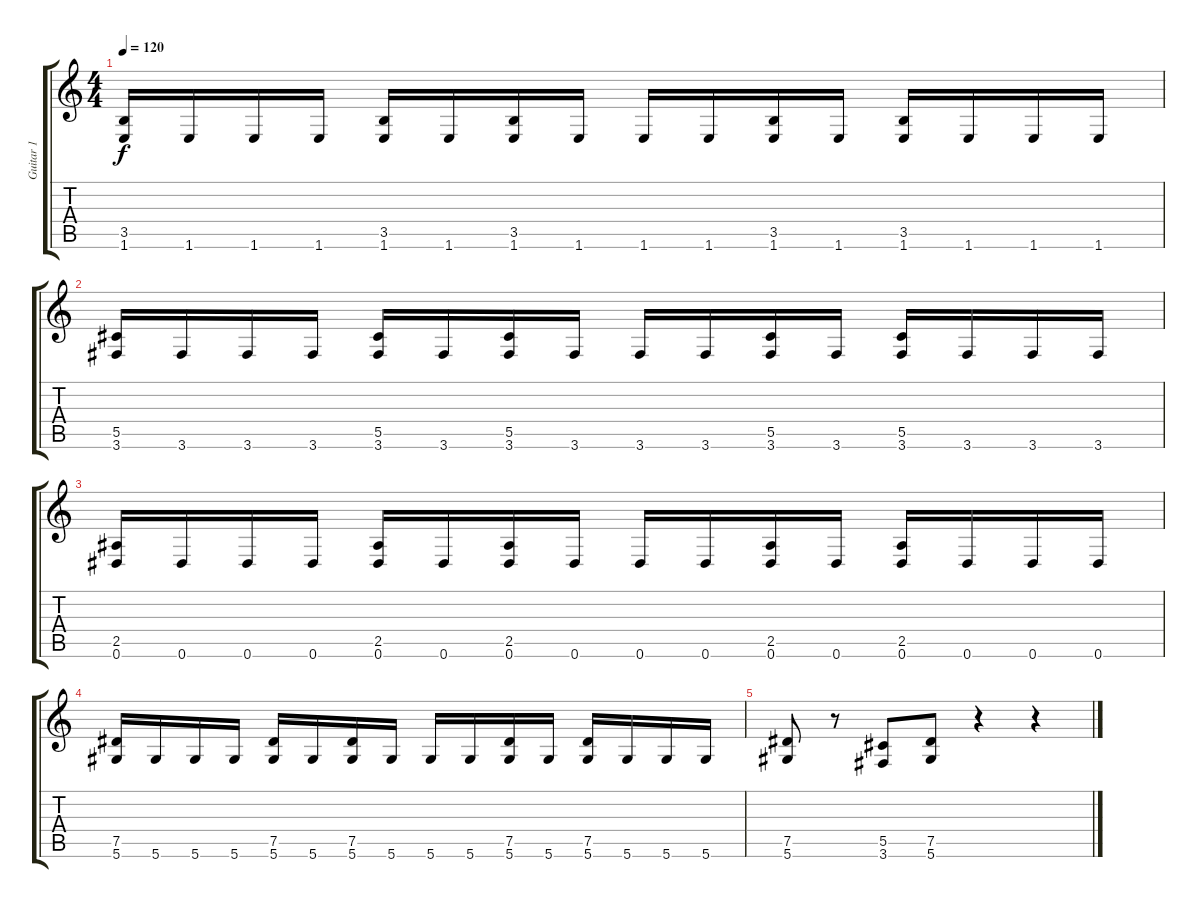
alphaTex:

\track ("Guitar 1" "Guitar 1") {instrument overdrivenguitar}
\staff {score tabs}
\tuning (Eb4 Bb3 Gb3 Db3 Ab2 Eb2) {hide}
\ts (4 4)
\tempo 120
\clef g2
\ks c
(3.5 1.6).16{dy f} 1.6.16 1.6.16 1.6.16 (3.5 1.6).16 1.6.16 (3.5 1.6).16 1.6.16 1.6.16 1.6.16 (3.5 1.6).16 1.6.16 (3.5 1.6).16 1.6.16 1.6.16 1.6.16 |
(5.5 3.6).16 3.6.16 3.6.16 3.6.16 (5.5 3.6).16 3.6.16 (5.5 3.6).16 3.6.16 3.6.16 3.6.16 (5.5 3.6).16 3.6.16 (5.5 3.6).16 3.6.16 3.6.16 3.6.16 |
(2.5 0.6).16 0.6.16 0.6.16 0.6.16 (2.5 0.6).16 0.6.16 (2.5 0.6).16 0.6.16 0.6.16 0.6.16 (2.5 0.6).16 0.6.16 (2.5 0.6).16 0.6.16 0.6.16 0.6.16 |
(7.5 5.6).16 5.6.16 5.6.16 5.6.16 (7.5 5.6).16 5.6.16 (7.5 5.6).16 5.6.16 5.6.16 5.6.16 (7.5 5.6).16 5.6.16 (7.5 5.6).16 5.6.16 5.6.16 5.6.16 |
(7.5 5.6).8 r.8 (5.5 3.6).8 (7.5 5.6).8 r.4 r.4
